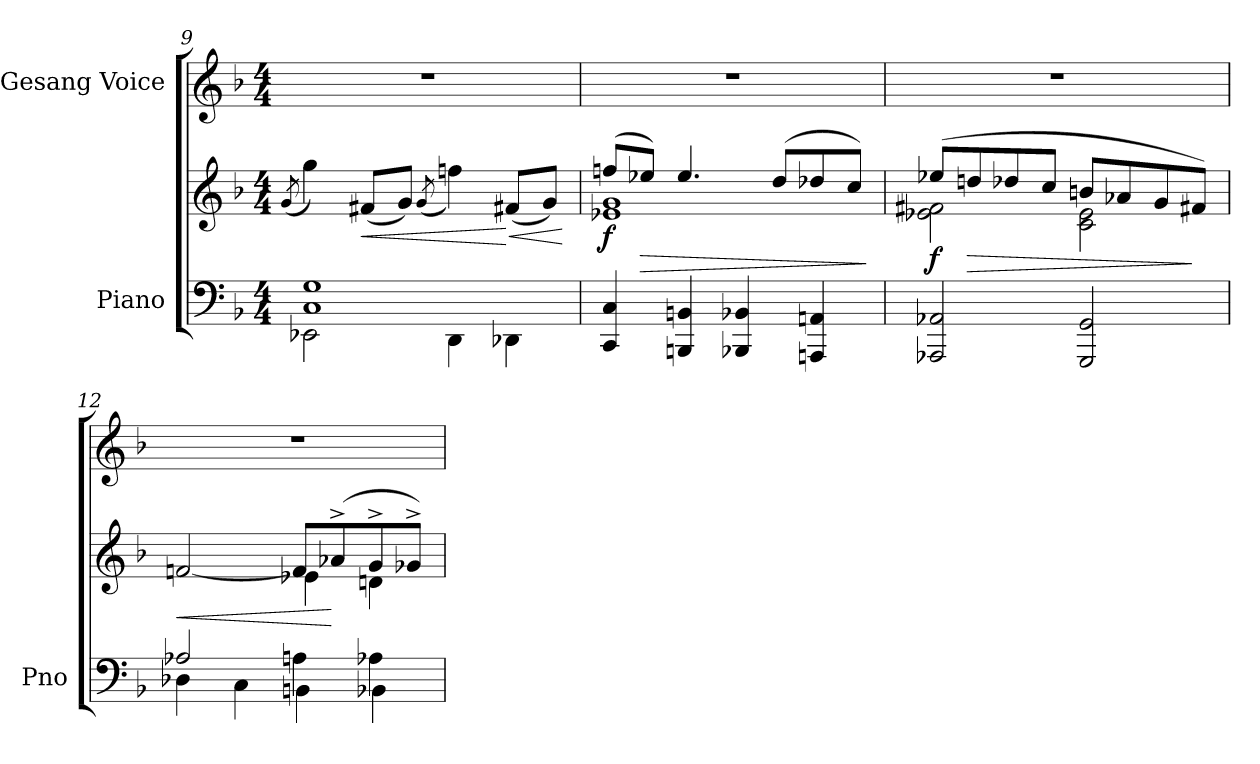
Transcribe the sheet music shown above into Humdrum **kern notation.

**kern	**kern	**dynam	**kern
*part2	*part2	*part2	*part1
*staff3	*staff2	*staff2/3	*staff1
*I"Piano	*	*	*I"Gesang Voice
*I'Pno	*	*	*
*clefF4	*clefG2	*	*clefG2
*k[b-]	*k[b-]	*	*k[b-]
*M4/4	*M4/4	*	*M4/4
=9	=9	=9	=9
.	(8qg/	.	.
*^	*	*	*
1C 1G	2EE-X\	4gg\)	.	1r
!	!	!	!LO:HP:b	!
.	.	(8f#X/L	<	.
.	.	8g/J)	.	.
.	.	(8qg/	.	.
.	4DD\	4ffn\)	.	.
!	!	!	!LO:HP:n=1:b	!
.	4DD-X\	(8f#X/L	[ <	.
.	.	8g/J)	.	.
*v	*v	*	*	*
.	.	[	.
=10	=10	=10	=10
*	*^	*	*
!	!	!	!LO:DY:b	!
4CC/ 4C/	(8ffn/L	1e-X 1g	f	1r
!	!	!	!LO:HP:b	!
.	8ee-X/J)	.	>	.
4BBBn/ 4BBn/	4.ee-/	.	.	.
4BBB-X/ 4BB-X/	.	.	.	.
.	(8dd/L	.	.	.
4AAAn/ 4AAn/	8dd-X/	.	.	.
.	8cc/J)	.	.	.
*	*v	*v	*	*
.	.	]	.
=11	=11	=11	=11
*	*^	*	*
!	!	!	!LO:DY:b	!
2AAA-X/ 2AA-X/	(8ee-X/L	2e-X\ 2f#X\	f	1r
!	!	!	!LO:HP:b	!
.	8ddn/	.	>	.
.	8dd-X/	.	.	.
.	8cc/J	.	.	.
2GGG/ 2GG/	8bn/L	2c\ 2e-\	.	.
.	8a-X/	.	.	.
.	8g/	.	.	.
.	8f#X/J)	.	]	.
!!LO:LB:g=z
=12	=12	=12	=12	=12
*^	*	*	*	*
!	!	!	!	!LO:HP:b	!
2A-X/	4D-X\	[2fn/	2ryy	<	1r
.	4C\	.	.	.	.
4An\	4BBn\	8f/L]	4e-X\	.	.
.	.	(8a-X^/	.	[	.
4A-X\	4BB-X\	8g^/	4dn\	.	.
.	.	8g-X^/J)	.	.	.
*v	*v	*	*	*	*
*	*v	*v	*	*
=	=	=	=
*-	*-	*-	*-
